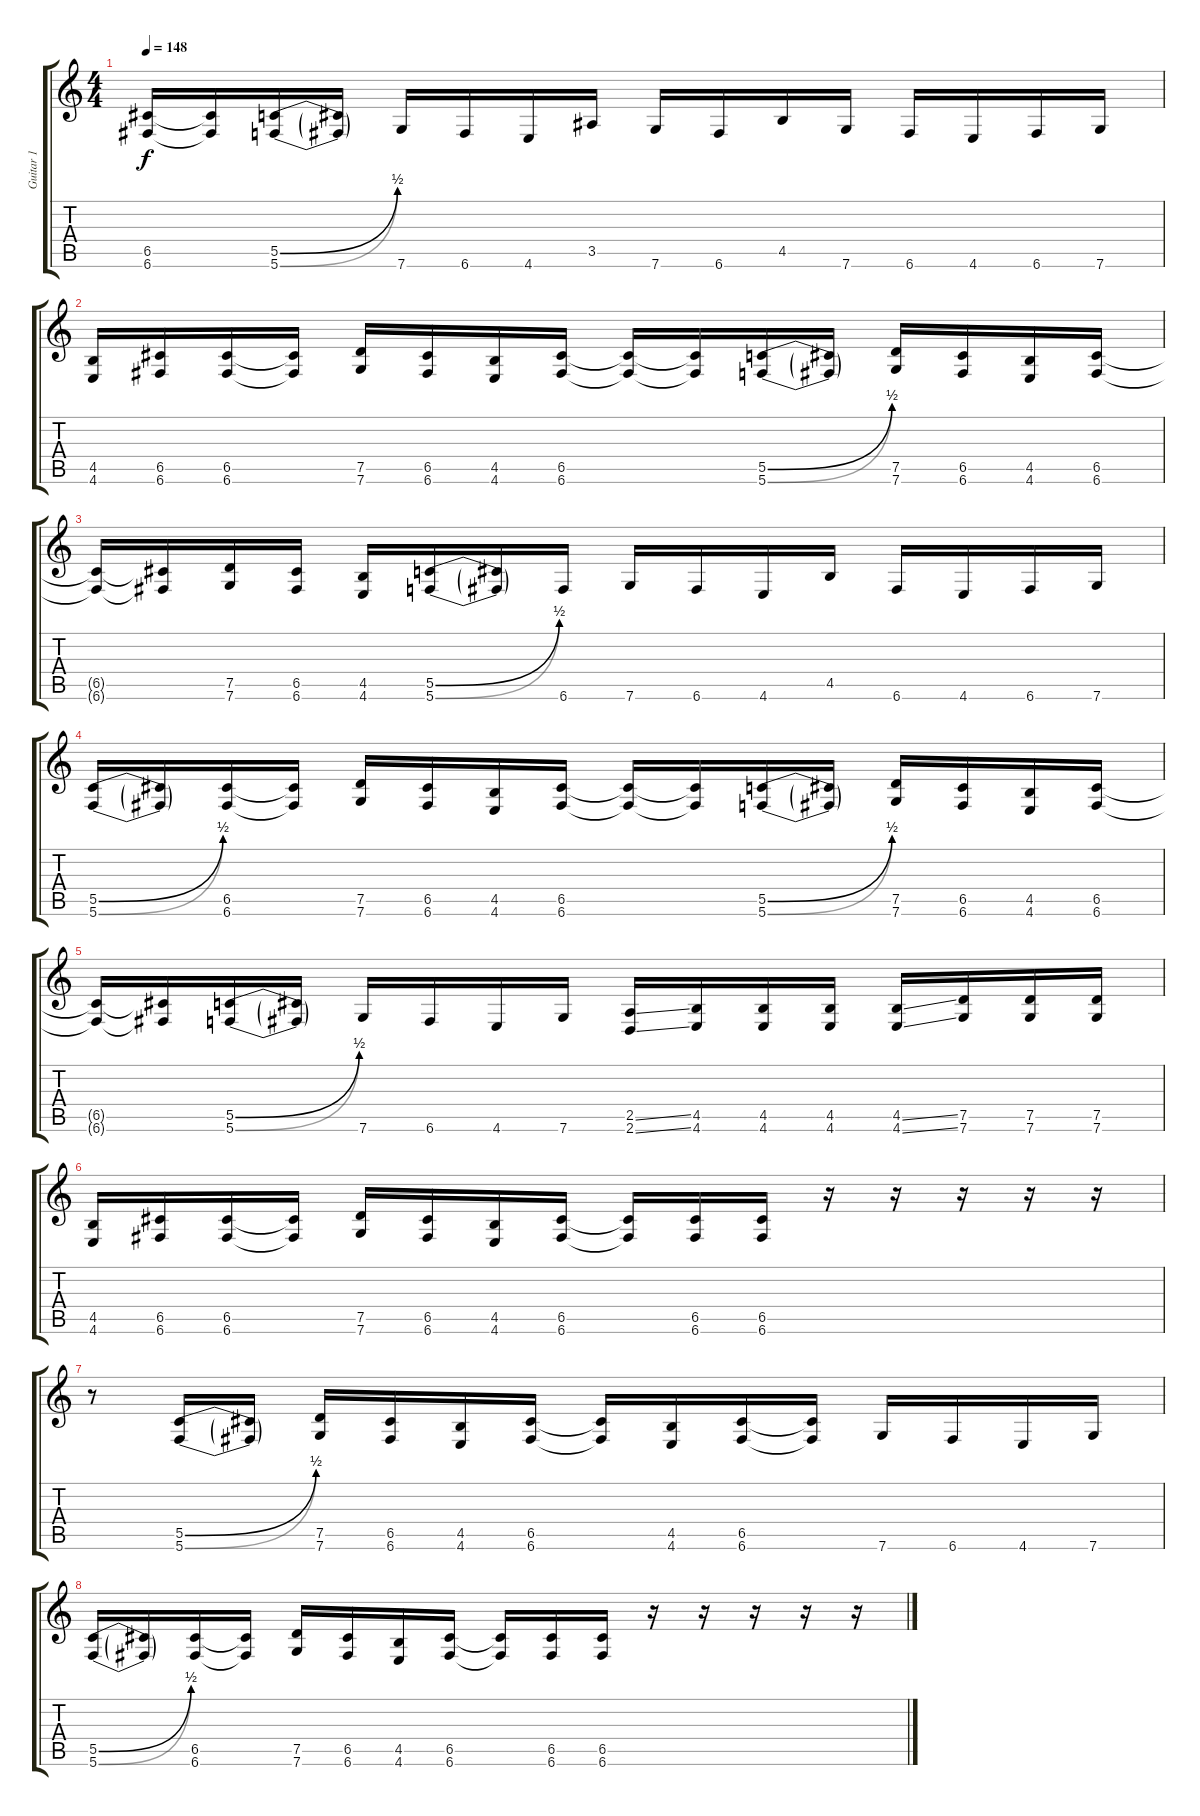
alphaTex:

\track ("Guitar 1" "Guitar 1") {instrument distortionguitar}
\staff {score tabs}
\tuning (D4 A3 F3 C3 G2 C2) {hide}
\ts (4 4)
\tempo 148
\clef g2
\ks c
(6.5{t} 6.6{t}).16{dy f} (6.5{t} 6.6{t}).16 (5.5{be (bend 0 0 60 2)} 5.6{be (bend 0 0 60 2)}).16 (5.5{t} 5.6{t}).16 7.6.16 6.6.16 4.6.16 3.5.16 7.6.16 6.6.16 4.5.16 7.6.16 6.6.16 4.6.16 6.6.16 7.6.16 |
(4.5 4.6).16 (6.5 6.6).16 (6.5 6.6).16 (6.5{t} 6.6{t}).16 (7.5 7.6).16 (6.5 6.6).16 (4.5 4.6).16 (6.5 6.6).16 (6.5{t} 6.6{t}).16 (6.5{t} 6.6{t}).16 (5.5{be (bend 0 0 60 2)} 5.6{be (bend 0 0 60 2)}).16 (5.5{t} 5.6{t}).16 (7.5 7.6).16 (6.5 6.6).16 (4.5 4.6).16 (6.5 6.6).16 |
(6.5{t} 6.6{t}).16 (6.5{t} 6.6{t}).16 (7.5 7.6).16 (6.5 6.6).16 (4.5 4.6).16 (5.5{be (bend 0 0 60 2)} 5.6{be (bend 0 0 60 2)}).16 (5.5{t} 5.6{t}).16 6.6.16 7.6.16 6.6.16 4.6.16 4.5.16 6.6.16 4.6.16 6.6.16 7.6.16 |
(5.5{be (bend 0 0 60 2)} 5.6{be (bend 0 0 60 2)}).16 (5.5{t} 5.6{t}).16 (6.5 6.6).16 (6.5{t} 6.6{t}).16 (7.5 7.6).16 (6.5 6.6).16 (4.5 4.6).16 (6.5 6.6).16 (6.5{t} 6.6{t}).16 (6.5{t} 6.6{t}).16 (5.5{be (bend 0 0 60 2)} 5.6{be (bend 0 0 60 2)}).16 (5.5{t} 5.6{t}).16 (7.5 7.6).16 (6.5 6.6).16 (4.5 4.6).16 (6.5 6.6).16 |
(6.5{t} 6.6{t}).16 (6.5{t} 6.6{t}).16 (5.5{be (bend 0 0 60 2)} 5.6{be (bend 0 0 60 2)}).16 (5.5{t} 5.6{t}).16 7.6.16 6.6.16 4.6.16 7.6.16 (2.5{ss} 2.6{ss}).16 (4.5 4.6).16 (4.5 4.6).16 (4.5 4.6).16 (4.5{ss} 4.6{ss}).16 (7.5 7.6).16 (7.5 7.6).16 (7.5 7.6).16 |
(4.5 4.6).16 (6.5 6.6).16 (6.5 6.6).16 (6.5{t} 6.6{t}).16 (7.5 7.6).16 (6.5 6.6).16 (4.5 4.6).16 (6.5 6.6).16 (6.5{t} 6.6{t}).16 (6.5 6.6).16 (6.5 6.6).16 r.16 r.16 r.16 r.16 r.16 |
r.8 (5.5{be (bend 0 0 60 2)} 5.6{be (bend 0 0 60 2)}).16 (5.5{t} 5.6{t}).16 (7.5 7.6).16 (6.5 6.6).16 (4.5 4.6).16 (6.5 6.6).16 (6.5{t} 6.6{t}).16 (4.5 4.6).16 (6.5 6.6).16 (6.5{t} 6.6{t}).16 7.6.16 6.6.16 4.6.16 7.6.16 |
(5.5{be (bend 0 0 60 2)} 5.6{be (bend 0 0 60 2)}).16 (5.5{t} 5.6{t}).16 (6.5 6.6).16 (6.5{t} 6.6{t}).16 (7.5 7.6).16 (6.5 6.6).16 (4.5 4.6).16 (6.5 6.6).16 (6.5{t} 6.6{t}).16 (6.5 6.6).16 (6.5 6.6).16 r.16 r.16 r.16 r.16 r.16
